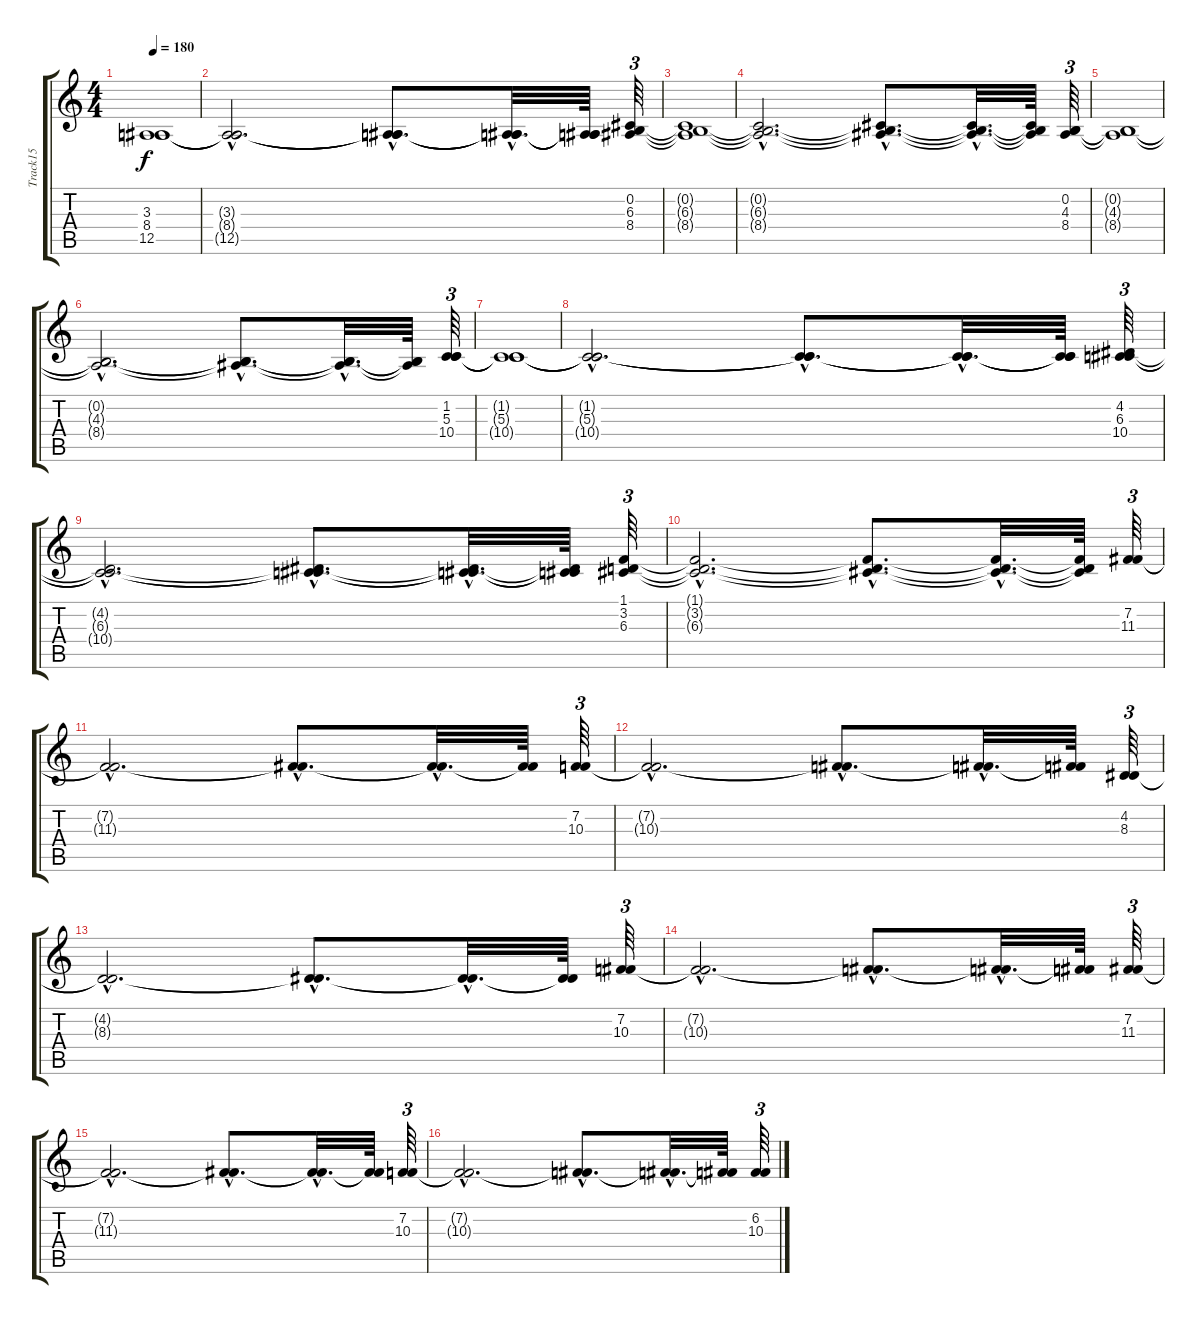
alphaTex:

\track ("Track15" "Track15") {instrument stringensemble1}
\staff {score tabs}
\tuning (E4 B3 G3 D3 A2 E2) {hide}
\ts (4 4)
\tempo 180
\clef g2
\ks c
(3.3{t} 8.4{t} 12.5{t}).1{dy f} |
(3.3{hac t} 8.4{hac t} 12.5{hac t}).2{d} (3.3{hac t} 8.4{hac t} 12.5{hac t}).8{d} (3.3{hac t} 8.4{hac t} 12.5{hac t}).32{d} (3.3{t} 8.4{t} 12.5{t}).64 (0.2 6.3 8.4).64{tu (3 2)} |
(0.2{t} 6.3{t} 8.4{t}).1 |
(0.2{hac t} 6.3{hac t} 8.4{hac t}).2{d} (0.2{hac t} 6.3{hac t} 8.4{hac t}).8{d} (0.2{hac t} 6.3{hac t} 8.4{hac t}).32{d} (0.2{t} 6.3{t} 8.4{t}).64 (0.2 4.3 8.4).64{tu (3 2)} |
(0.2{t} 4.3{t} 8.4{t}).1 |
(0.2{hac t} 4.3{hac t} 8.4{hac t}).2{d} (0.2{hac t} 4.3{hac t} 8.4{hac t}).8{d} (0.2{hac t} 4.3{hac t} 8.4{hac t}).32{d} (0.2{t} 4.3{t} 8.4{t}).64 (1.2 5.3 10.4).64{tu (3 2)} |
(1.2{t} 5.3{t} 10.4{t}).1 |
(1.2{hac t} 5.3{hac t} 10.4{hac t}).2{d} (1.2{hac t} 5.3{hac t} 10.4{hac t}).8{d} (1.2{hac t} 5.3{hac t} 10.4{hac t}).32{d} (1.2{t} 5.3{t} 10.4{t}).64 (4.2 6.3 10.4).64{tu (3 2)} |
(4.2{hac t} 6.3{hac t} 10.4{hac t}).2{d} (4.2{hac t} 6.3{hac t} 10.4{hac t}).8{d} (4.2{hac t} 6.3{hac t} 10.4{hac t}).32{d} (4.2{t} 6.3{t} 10.4{t}).64 (1.1 3.2 6.3).64{tu (3 2)} |
(1.1{hac t} 3.2{hac t} 6.3{hac t}).2{d} (1.1{hac t} 3.2{hac t} 6.3{hac t}).8{d} (1.1{hac t} 3.2{hac t} 6.3{hac t}).32{d} (1.1{t} 3.2{t} 6.3{t}).64 (7.2 11.3).64{tu (3 2)} |
(7.2{hac t} 11.3{hac t}).2{d} (7.2{hac t} 11.3{hac t}).8{d} (7.2{hac t} 11.3{hac t}).32{d} (7.2{t} 11.3{t}).64 (7.2 10.3).64{tu (3 2)} |
(7.2{hac t} 10.3{hac t}).2{d} (7.2{hac t} 10.3{hac t}).8{d} (7.2{hac t} 10.3{hac t}).32{d} (7.2{t} 10.3{t}).64 (4.2 8.3).64{tu (3 2)} |
(4.2{hac t} 8.3{hac t}).2{d} (4.2{hac t} 8.3{hac t}).8{d} (4.2{hac t} 8.3{hac t}).32{d} (4.2{t} 8.3{t}).64 (7.2 10.3).64{tu (3 2)} |
(7.2{hac t} 10.3{hac t}).2{d} (7.2{hac t} 10.3{hac t}).8{d} (7.2{hac t} 10.3{hac t}).32{d} (7.2{t} 10.3{t}).64 (7.2 11.3).64{tu (3 2)} |
(7.2{hac t} 11.3{hac t}).2{d} (7.2{hac t} 11.3{hac t}).8{d} (7.2{hac t} 11.3{hac t}).32{d} (7.2{t} 11.3{t}).64 (7.2 10.3).64{tu (3 2)} |
(7.2{hac t} 10.3{hac t}).2{d} (7.2{hac t} 10.3{hac t}).8{d} (7.2{hac t} 10.3{hac t}).32{d} (7.2{t} 10.3{t}).64 (6.2 10.3).64{tu (3 2)}
